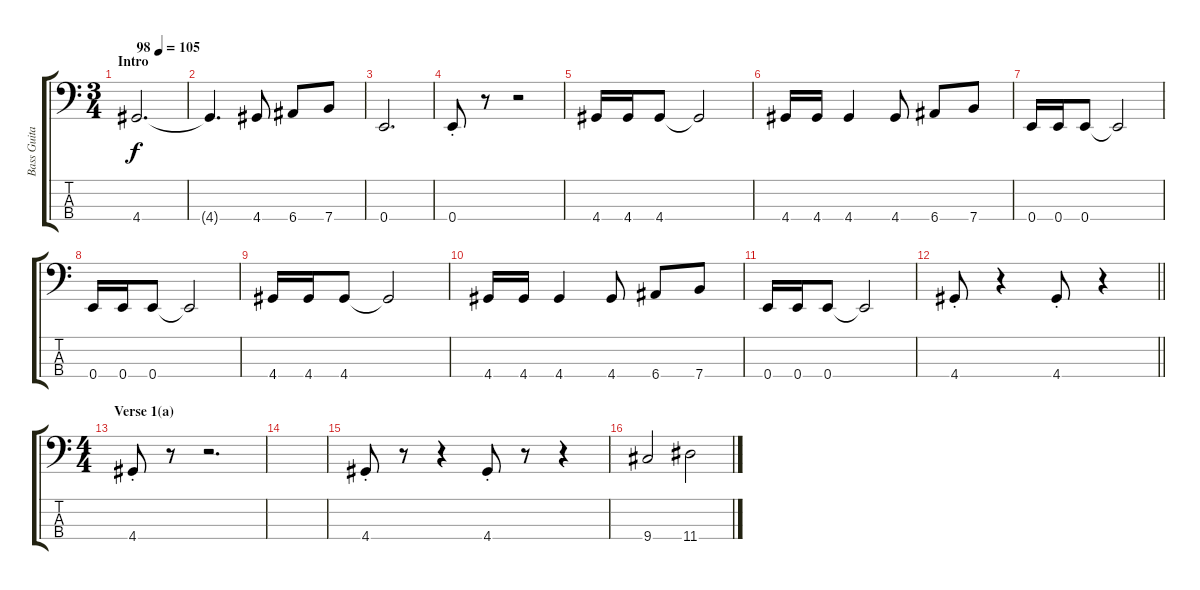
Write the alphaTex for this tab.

\track ("Bass Guitar" "Bass Guita") {instrument electricbassfinger}
\staff {score tabs}
\tuning (G2 D2 A1 E1) {hide}
\ts (3 4)
\section ("" "Intro")
\tempo (105 "98")
\clef f4
\ks c
4.4.2{d dy f instrument electricbassfinger} |
4.4{t}.4{d} 4.4.8 6.4.8 7.4.8 |
0.4.2{d} |
0.4{st}.8 r.8 r.2 |
4.4.16 4.4.16 4.4.8 4.4{t}.2 |
4.4.16 4.4.16 4.4.4 4.4.8 6.4.8 7.4.8 |
0.4.16 0.4.16 0.4.8 0.4{t}.2 |
0.4.16 0.4.16 0.4.8 0.4{t}.2 |
4.4.16 4.4.16 4.4.8 4.4{t}.2 |
4.4.16 4.4.16 4.4.4 4.4.8 6.4.8 7.4.8 |
0.4.16 0.4.16 0.4.8 0.4{t}.2 |
\barLineRight lightlight
4.4{st}.8 r.4 4.4{st}.8 r.4 |
\ts (4 4)
\section ("" "Verse 1(a)")
4.4{st}.8 r.8 r.2{d} |
|
4.4{st}.8 r.8 r.4 4.4{st}.8 r.8 r.4 |
9.4.2 11.4.2
